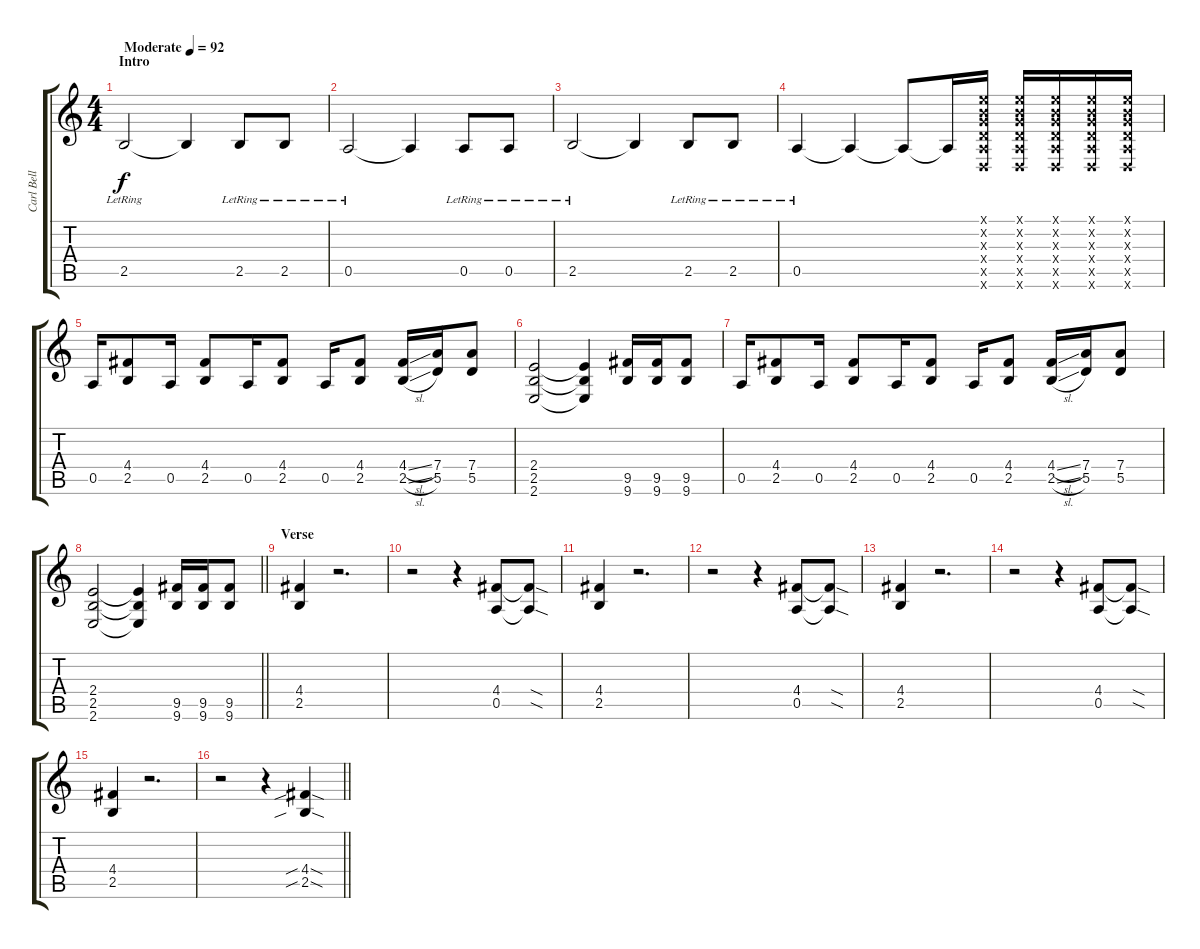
\track ("Carl Bell (Lead Guitar)" "Carl Bell ") {instrument distortionguitar}
\staff {score tabs}
\tuning (E4 B3 G3 D3 A2 D2) {hide}
\ts (4 4)
\section ("" "Intro")
\tempo (92 "Moderate")
\clef g2
\ks c
2.5{lr}.2{dy f volume 11 instrument acousticguitarsteel} 2.5{t}.4 2.5{lr}.8 2.5{lr}.8 |
0.5{lr}.2 0.5{t}.4 0.5{lr}.8 0.5{lr}.8 |
2.5{lr}.2 2.5{t}.4 2.5{lr}.8 2.5{lr}.8 |
0.5{lr}.4 0.5{t}.4 0.5{t}.8 0.5{t}.16 (0.1{x} 0.2{x} 0.3{x} 0.4{x} 0.5{x} 0.6{x}).16{volume 16 instrument distortionguitar} (0.1{x} 0.2{x} 0.3{x} 0.4{x} 0.5{x} 0.6{x}).16 (0.1{x} 0.2{x} 0.3{x} 0.4{x} 0.5{x} 0.6{x}).16 (0.1{x} 0.2{x} 0.3{x} 0.4{x} 0.5{x} 0.6{x}).16 (0.1{x} 0.2{x} 0.3{x} 0.4{x} 0.5{x} 0.6{x}).16 |
0.5.16 (4.4 2.5).8 0.5.16 (4.4 2.5).8 0.5.16 (4.4 2.5).8 0.5.16 (4.4 2.5).8 (4.4{sl} 2.5{sl}).16 (7.4 5.5).16 (7.4 5.5).8 |
(2.4 2.5 2.6).2 (2.4{t} 2.5{t} 2.6{t}).4 (9.5 9.6).16 (9.5 9.6).16 (9.5 9.6).8 |
0.5.16 (4.4 2.5).8 0.5.16 (4.4 2.5).8 0.5.16 (4.4 2.5).8 0.5.16 (4.4 2.5).8 (4.4{sl} 2.5{sl}).16 (7.4 5.5).16 (7.4 5.5).8 |
\barLineRight lightlight
(2.4 2.5 2.6).2 (2.4{t} 2.5{t} 2.6{t}).4 (9.5 9.6).16 (9.5 9.6).16 (9.5 9.6).8 |
\section ("" "Verse")
(4.4 2.5).4 r.2{d} |
r.2 r.4 (4.4 0.5).8 (4.4{sod t} 0.5{sod t}).8 |
(4.4 2.5).4 r.2{d} |
r.2 r.4 (4.4 0.5).8 (4.4{sod t} 0.5{sod t}).8 |
(4.4 2.5).4 r.2{d} |
r.2 r.4 (4.4 0.5).8 (4.4{sod t} 0.5{sod t}).8 |
(4.4 2.5).4 r.2{d} |
\barLineRight lightlight
r.2 r.4 (4.4{sib sod} 2.5{sib sod}).4
